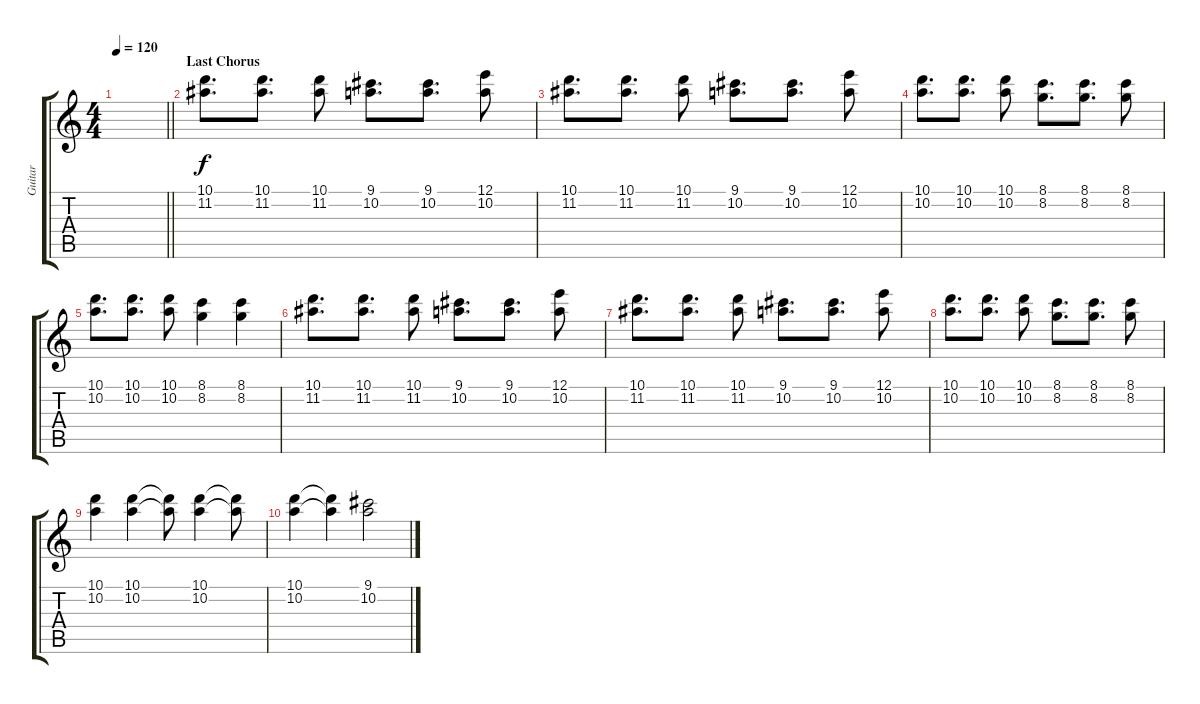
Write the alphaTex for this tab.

\track ("Guitar" "Guitar") {instrument electricguitarjazz}
\staff {score tabs}
\tuning (E4 B3 G3 D3 A2 E2) {hide}
\ts (4 4)
\tempo 120
\clef g2
\barLineRight lightlight
\ks c
|
\section ("" "Last Chorus")
(10.1 11.2).8{d} (10.1 11.2).8{d} (10.1 11.2).8 (9.1 10.2).8{d} (9.1 10.2).8{d} (12.1 10.2).8 |
(10.1 11.2).8{d} (10.1 11.2).8{d} (10.1 11.2).8 (9.1 10.2).8{d} (9.1 10.2).8{d} (12.1 10.2).8 |
(10.1 10.2).8{d} (10.1 10.2).8{d} (10.1 10.2).8 (8.1 8.2).8{d} (8.1 8.2).8{d} (8.1 8.2).8 |
(10.1 10.2).8{d} (10.1 10.2).8{d} (10.1 10.2).8 (8.1 8.2).4 (8.1 8.2).4 |
(10.1 11.2).8{d} (10.1 11.2).8{d} (10.1 11.2).8 (9.1 10.2).8{d} (9.1 10.2).8{d} (12.1 10.2).8 |
(10.1 11.2).8{d} (10.1 11.2).8{d} (10.1 11.2).8 (9.1 10.2).8{d} (9.1 10.2).8{d} (12.1 10.2).8 |
(10.1 10.2).8{d} (10.1 10.2).8{d} (10.1 10.2).8 (8.1 8.2).8{d} (8.1 8.2).8{d} (8.1 8.2).8 |
(10.1 10.2).4 (10.1 10.2).4 (10.1{t} 10.2{t}).8 (10.1 10.2).4 (10.1{t} 10.2{t}).8 |
(10.1 10.2).4 (10.1{t} 10.2{t}).4 (9.1 10.2).2
